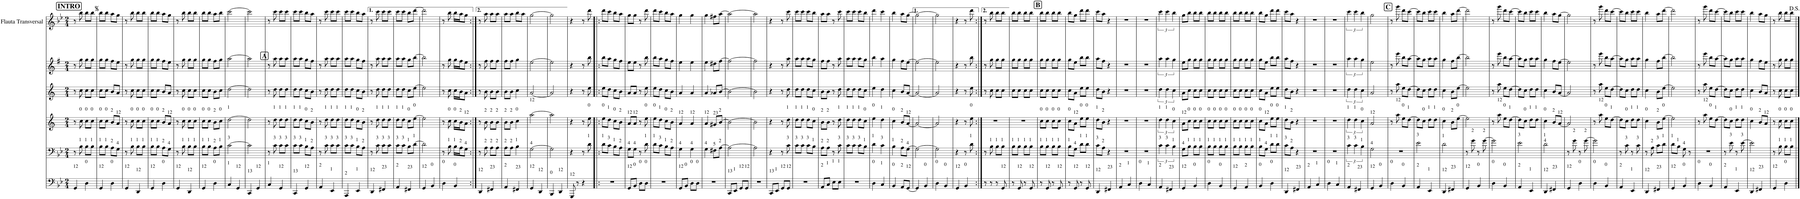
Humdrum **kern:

**kern	**kern	**kern	**kern	**kern	**kern
*part6	*part5	*part4	*part3	*part2	*part1
*staff6	*staff5	*staff4	*staff3	*staff2	*staff1
*I"Tuba	*I"Trombone	*I"Trompete em Bb	*I"Saxofone Tenor	*I"Saxofone Alto	*I"Flauta Transversal
*I'Tba	*I'Trb	*I'Tpt	*	*	*I'Fl.
*clefF4	*clefF4	*clefG2	*clefG2	*clefG2	*clefG2
*	*	*Trd1c2	*Trd8c14	*Trd5c9	*
*k[b-e-]	*k[b-e-]	*k[]	*k[]	*k[f#]	*k[b-e-]
*M2/4	*M2/4	*M2/4	*M2/4	*M2/4	*M2/4
!!LO:REH:place=s1:a:B:cj:fs=14:t=INTRO
=1	=1	=1	=1	=1	=1
!LO:TX:a:t=12	!	!	!	!	!
4GG/	8r	8r	8r	8r	8r
!	!	!LO:TX:a:t=0	!	!	!
!	!LO:TX:a:t=1	!	!	!	!
.	8B-\	8cc\	8cc\	8gg\	8bb-\
!	!	!LO:TX:a:t=0	!	!	!
!	!LO:TX:a:t=1	!	!	!	!
!LO:TX:a:t=0	!	!	!	!	!
4D\	8B-\L	8cc\L	8cc\L	8gg\L	8bb-\L
!	!	!LO:TX:a:t=0	!	!	!
!	!LO:TX:a:t=1	!	!	!	!
.	8B-\J	8cc\J	8cc\J	8gg\J	8bb-\J
=2	=2	=2	=2	=2	=2
!	!	!LO:TX:a:t=0	!	!	!
!	!LO:TX:a:t=1	!	!	!	!
!LO:TX:a:t=12	!	!	!	!	!
4GG/	8B-\L	8cc\L	8cc\L	8gg\L	8bb-\L
!	!	!LO:TX:a:t=0	!	!	!
!	!LO:TX:a:t=1	!	!	!	!
.	8B-\J	8cc\J	8cc\J	8gg\J	8bb-\J
!	!	!LO:TX:a:t=2	!	!	!
!	!LO:TX:a:t=2	!	!	!	!
!LO:TX:a:t=0	!	!	!	!	!
4D\	8A\L	8b/L	8b/L	8ff#\L	8aa\L
!	!	!LO:TX:a:t=12	!	!	!
!	!LO:TX:a:t=4	!	!	!	!
.	8G\J	8a/J	8a/J	8ee\J	8gg\J
=3	=3	=3	=3	=3	=3
!LO:TX:a:t=12	!	!	!	!	!
4GG/	8r	8r	8r	8r	8r
!	!	!LO:TX:a:t=0	!	!	!
!	!LO:TX:a:t=1	!	!	!	!
.	8B-\	8cc\	8cc\	8gg\	8bb-\
!	!	!LO:TX:a:t=0	!	!	!
!	!LO:TX:a:t=1	!	!	!	!
!LO:TX:a:t=12	!	!	!	!	!
4DD/	8B-\L	8cc\L	8cc\L	8gg\L	8bb-\L
!	!	!LO:TX:a:t=0	!	!	!
!	!LO:TX:a:t=1	!	!	!	!
.	8B-\J	8cc\J	8cc\J	8gg\J	8bb-\J
=4	=4	=4	=4	=4	=4
!	!	!LO:TX:a:t=0	!	!	!
!	!LO:TX:a:t=1	!	!	!	!
!LO:TX:a:t=12	!	!	!	!	!
4GG/	8B-\L	8cc\L	8cc\L	8gg\L	8bb-\L
!	!	!LO:TX:a:t=0	!	!	!
!	!LO:TX:a:t=1	!	!	!	!
.	8B-\J	8cc\J	8cc\J	8gg\J	8bb-\J
!	!	!LO:TX:a:t=2	!	!	!
!	!LO:TX:a:t=2	!	!	!	!
!LO:TX:a:t=0	!	!	!	!	!
4D\	8A\L	8b/L	8b/L	8ff#\L	8aa\L
!	!	!LO:TX:a:t=12	!	!	!
!	!LO:TX:a:t=4	!	!	!	!
.	8G\J	8a/J	8a/J	8ee\J	8gg\J
=5	=5	=5	=5	=5	=5
!LO:TX:a:t=12	!	!	!	!	!
4GG/	8r	8r	8r	8r	8r
!	!	!LO:TX:a:t=0	!	!	!
!	!LO:TX:a:t=1	!	!	!	!
.	8B-\	8cc\	8cc\	8gg\	8bb-\
!	!	!LO:TX:a:t=0	!	!	!
!	!LO:TX:a:t=1	!	!	!	!
!LO:TX:a:t=12	!	!	!	!	!
4DD/	8B-\L	8cc\L	8cc\L	8gg\L	8bb-\L
!	!	!LO:TX:a:t=0	!	!	!
!	!LO:TX:a:t=1	!	!	!	!
.	8B-\J	8cc\J	8cc\J	8gg\J	8bb-\J
=6	=6	=6	=6	=6	=6
!	!	!LO:TX:a:t=0	!	!	!
!	!LO:TX:a:t=1	!	!	!	!
!LO:TX:a:t=12	!	!	!	!	!
4GG/	8B-\L	8cc\L	8cc\L	8gg\L	8bb-\L
!	!	!LO:TX:a:t=0	!	!	!
!	!LO:TX:a:t=1	!	!	!	!
.	8B-\J	8cc\J	8cc\J	8gg\J	8bb-\J
!	!	!LO:TX:a:t=2	!	!	!
!	!LO:TX:a:t=2	!	!	!	!
!LO:TX:a:t=0	!	!	!	!	!
4D\	8A\L	8b\L	8b\L	8ff#\L	8aa\L
!	!	!LO:TX:a:t=0	!	!	!
!	!LO:TX:a:t=1	!	!	!	!
.	8B-\J	8cc\J	8cc\J	8gg\J	8bb-\J
=7	=7	=7	=7	=7	=7
!	!	!LO:TX:a:t=1	!	!	!
!	!LO:TX:a:t=3	!	!	!	!
!LO:TX:a:t=1	!	!	!	!	!
4C/	[2c\	[2dd\	[2dd\	[2aa\	[2ccc\
!LO:TX:a:t=12	!	!	!	!	!
4GG/	.	.	.	.	.
=8	=8	=8	=8	=8	=8
!LO:TX:a:t=13	!	!	!	!	!
4CC/	2c\]	2dd\]	2dd\]	2aa\]	2ccc\]
!LO:TX:a:t=12	!	!	!	!	!
4GG/	.	.	.	.	.
=9	=9	=9	=9	=9	=9
!LO:TX:a:t=1	!	!	!	!	!
4C/	8r	8r	8r	8r	8r
!	!	!LO:TX:a:t=1	!	!	!
!	!LO:TX:a:t=3	!	!	!	!
.	8c\	8dd\	8dd\	8aa\	8ccc\
!	!	!LO:TX:a:t=1	!	!	!
!	!LO:TX:a:t=3	!	!	!	!
!LO:TX:a:t=12	!	!	!	!	!
4GG/	8c\L	8dd\L	8dd\L	8aa\L	8ccc\L
!	!	!LO:TX:a:t=1	!	!	!
!	!LO:TX:a:t=3	!	!	!	!
.	8c\J	8dd\J	8dd\J	8aa\J	8ccc\J
=10	=10	=10	=10	=10	=10
!	!	!LO:TX:a:t=1	!	!	!
!	!LO:TX:a:t=3	!	!	!	!
!LO:TX:a:t=13	!	!	!	!	!
4CC/	8c\L	8dd\L	8dd\L	8aa\L	8ccc\L
!	!	!LO:TX:a:t=1	!	!	!
!	!LO:TX:a:t=3	!	!	!	!
.	8c\J	8dd\J	8dd\J	8aa\J	8ccc\J
!	!	!LO:TX:a:t=0	!	!	!
!	!LO:TX:a:t=1	!	!	!	!
!LO:TX:a:t=12	!	!	!	!	!
4GG/	8B-\L	8cc\L	8cc\L	8gg\L	8bb-\L
!	!	!LO:TX:a:t=2	!	!	!
!	!LO:TX:a:t=2	!	!	!	!
.	8A\J	8b\J	8b\J	8ff#\J	8aa\J
=11	=11	=11	=11	=11	=11
!LO:TX:a:t=2	!	!	!	!	!
4AA/	8r	8r	8r	8r	8r
!	!	!LO:TX:a:t=1	!	!	!
!	!LO:TX:a:t=3	!	!	!	!
.	8c\	8dd\	8dd\	8aa\	8ccc\
!	!	!LO:TX:a:t=1	!	!	!
!	!LO:TX:a:t=3	!	!	!	!
!LO:TX:a:t=1	!	!	!	!	!
4EE-/	8c\L	8dd\L	8dd\L	8aa\L	8ccc\L
!	!	!LO:TX:a:t=1	!	!	!
!	!LO:TX:a:t=3	!	!	!	!
.	8c\J	8dd\J	8dd\J	8aa\J	8ccc\J
=12	=12	=12	=12	=12	=12
!	!	!LO:TX:a:t=1	!	!	!
!	!LO:TX:a:t=3	!	!	!	!
!LO:TX:a:t=2	!	!	!	!	!
4AAA/	8c\L	8dd\L	8dd\L	8aa\L	8ccc\L
!	!	!LO:TX:a:t=1	!	!	!
!	!LO:TX:a:t=3	!	!	!	!
.	8c\J	8dd\J	8dd\J	8aa\J	8ccc\J
!	!	!LO:TX:a:t=0	!	!	!
!	!LO:TX:a:t=1	!	!	!	!
!LO:TX:a:t=1	!	!	!	!	!
4EE-/	8B-\L	8cc\L	8cc\L	8gg\L	8bb-\L
!	!	!LO:TX:a:t=2	!	!	!
!	!LO:TX:a:t=2	!	!	!	!
.	8A\J	8b\J	8b\J	8ff#\J	8aa\J
=13	=13	=13	=13	=13	=13
!LO:TX:a:t=12	!	!	!	!	!
4DD/	8r	8r	8r	8r	8r
!	!	!LO:TX:a:t=1	!	!	!
!	!LO:TX:a:t=3	!	!	!	!
.	8c\	8dd\	8dd\	8aa\	8ccc\
!	!	!LO:TX:a:t=1	!	!	!
!	!LO:TX:a:t=3	!	!	!	!
!LO:TX:a:t=23	!	!	!	!	!
4FF#X/	8c\L	8dd\L	8dd\L	8aa\L	8ccc\L
!	!	!LO:TX:a:t=1	!	!	!
!	!LO:TX:a:t=3	!	!	!	!
.	8c\J	8dd\J	8dd\J	8aa\J	8ccc\J
=14	=14	=14	=14	=14	=14
!	!	!LO:TX:a:t=1	!	!	!
!	!LO:TX:a:t=3	!	!	!	!
!LO:TX:a:t=2	!	!	!	!	!
4AA/	8c\L	8dd\L	8dd\L	8aa\L	8ccc\L
!	!	!LO:TX:a:t=1	!	!	!
!	!LO:TX:a:t=3	!	!	!	!
.	8c\J	8dd\J	8dd\J	8aa\J	8ccc\J
!	!	!LO:TX:a:t=0	!	!	!
!	!LO:TX:a:t=1	!	!	!	!
!LO:TX:a:t=23	!	!	!	!	!
4FF#X/	8B-\L	8cc\L	8cc\L	8gg\L	8bb-\L
!	!	!LO:TX:a:t=0	!	!	!
!	!LO:TX:a:t=1	!	!	!	!
.	[8d\J	[8ee\J	[8ee\J	[8bb\J	[8ddd\J
=15	=15	=15	=15	=15	=15
!LO:TX:a:t=12	!	!	!	!	!
4GG/	2d\]	2ee\]	2ee\]	2bb\]	2ddd\]
!LO:TX:a:t=0	!	!	!	!	!
4BB-/	.	.	.	.	.
=16	=16	=16	=16	=16	=16
!LO:TX:a:t=0	!	!	!	!	!
4D\	8r	8r	8r	8r	8r
!	!	!LO:TX:a:t=0	!	!	!
!	!LO:TX:a:t=1	!	!	!	!
.	8B-\	8cc\	8cc\	8gg\	8bb-\
!	!	!LO:TX:a:t=0	!	!	!
!	!LO:TX:a:t=1	!	!	!	!
!LO:TX:a:t=0	!	!	!	!	!
4BB-/	16B-\LL	16cc\LL	16cc\LL	16gg\LL	16bb-\LL
!	!	!LO:TX:a:t=2	!	!	!
!	!LO:TX:a:t=2	!	!	!	!
.	16A\J	16b\J	16b\J	16ff#\J	16aa\J
!	!	!LO:TX:a:t=12	!	!	!
!	!LO:TX:a:t=4	!	!	!	!
.	8G\J	8a\J	8a\J	8ee\J	8gg\J
=17:|!	=17:|!	=17:|!	=17:|!	=17:|!	=17:|!
!LO:TX:a:t=12	!	!	!	!	!
4DD/	8r	8r	8r	8r	8r
!	!	!LO:TX:a:t=2	!	!	!
!	!LO:TX:a:t=2	!	!	!	!
.	8A\	8b\	8b\	8ff#\	8aa\
!	!	!LO:TX:a:t=2	!	!	!
!	!LO:TX:a:t=2	!	!	!	!
!LO:TX:a:t=23	!	!	!	!	!
4FF#X/	8A\L	8b\L	8b\L	8ff#\L	8aa\L
!	!	!LO:TX:a:t=2	!	!	!
!	!LO:TX:a:t=2	!	!	!	!
.	8A\J	8b\J	8b\J	8ff#\J	8aa\J
=18	=18	=18	=18	=18	=18
!	!	!LO:TX:a:t=2	!	!	!
!	!LO:TX:a:t=2	!	!	!	!
!LO:TX:a:t=2	!	!	!	!	!
4AA/	8A\L	8b\L	8b\L	8ff#\L	8aa\L
!	!	!LO:TX:a:t=2	!	!	!
!	!LO:TX:a:t=2	!	!	!	!
.	8A\J	8b\J	8b\J	8ff#\J	8aa\J
!	!	!LO:TX:a:t=0	!	!	!
!	!LO:TX:a:t=1	!	!	!	!
!LO:TX:a:t=23	!	!	!	!	!
4FF#X/	4B-\	4cc\	4cc\	4gg\	8bb-\L
.	.	.	.	.	8aa\J
=19	=19	=19	=19	=19	=19
!	!	!LO:TX:a:t=12	!	!	!
!	!LO:TX:a:t=4	!	!	!	!
!LO:TX:a:t=12	!	!	!	!	!
4GG/	[2G\	[2aa\	[2a/	[2ee\	[2gg\
!LO:TX:a:t=12	!	!	!	!	!
4DD/	.	.	.	.	.
=20	=20	=20	=20	=20	=20
!LO:TX:a:t=0	!	!	!	!	!
4BBB-/	2G\]	2aa\]	2a/]	2ee\]	2gg\]
!LO:TX:a:t=12	!	!	!	!	!
4DD/	.	.	.	.	.
!!LO:REH:place=s1:b:B:cj:fs=14:t=A:qo=1.5
=21	=21	=21	=21	=21	=21
!LO:TX:a:t=12	!	!	!	!	!
8GGG/	4r	4r	4r	4r	4r
8r	.	.	.	.	.
4r	8r	8r	8r	8r	8r
!	!	!LO:TX:a:t=0	!	!	!
!	!LO:TX:a:t=1	!	!	!	!
.	8d\	8ee\	8ee\	8bb\	8ddd\
=22!|:	=22!|:	=22!|:	=22!|:	=22!|:	=22!|:
!	!	!LO:TX:a:t=0	!	!	!
!	!LO:TX:a:t=1	!	!	!	!
2r	8d\L	8ee\L	8ee\L	8bb\L	8ddd\L
!	!	!LO:TX:a:t=1	!	!	!
!	!LO:TX:a:t=3	!	!	!	!
.	8c\J	8dd\J	8dd\J	8aa\J	8ccc\J
!	!	!LO:TX:a:t=0	!	!	!
!	!LO:TX:a:t=1	!	!	!	!
.	8B-\L	8cc\L	8cc\L	8gg\L	8bb-\L
!	!	!LO:TX:a:t=2	!	!	!
!	!LO:TX:a:t=2	!	!	!	!
.	8A\J	8b\J	8b\J	8ff#\J	8aa\J
=23	=23	=23	=23	=23	=23
!	!	!LO:TX:a:t=12	!	!	!
!	!LO:TX:a:t=4	!	!	!	!
!LO:TX:a:t=12	!	!	!	!	!
8GG/L	8G\L	8a/L	8a/L	8ee\L	8gg\L
!	!	!LO:TX:a:t=12	!	!	!
!	!LO:TX:a:t=4	!	!	!	!
!LO:TX:a:t=0	!	!	!	!	!
8BB-/J	8G\J	8a/J	8a/J	8ee\J	8gg\J
!LO:TX:a:t=0	!	!	!	!	!
8D\L	8r	8r	8r	8r	8r
!	!	!LO:TX:a:t=0	!	!	!
!	!LO:TX:a:t=1	!	!	!	!
!LO:TX:a:t=0	!	!	!	!	!
8D\J	8d\	8ee\	8ee\	8bb\	8ddd\
=24	=24	=24	=24	=24	=24
!	!	!LO:TX:a:t=0	!	!	!
!	!LO:TX:a:t=1	!	!	!	!
2r	8d\L	8ee\L	8ee\L	8bb\L	8ddd\L
!	!	!LO:TX:a:t=1	!	!	!
!	!LO:TX:a:t=3	!	!	!	!
.	8c\J	8dd\J	8dd\J	8aa\J	8ccc\J
!	!	!LO:TX:a:t=0	!	!	!
!	!LO:TX:a:t=1	!	!	!	!
.	8B-\L	8cc\L	8cc\L	8gg\L	8bb-\L
!	!	!LO:TX:a:t=2	!	!	!
!	!LO:TX:a:t=2	!	!	!	!
.	8A\J	8b\J	8b\J	8ff#\J	8aa\J
=25	=25	=25	=25	=25	=25
!	!	!LO:TX:a:t=12	!	!	!
!	!LO:TX:a:t=4	!	!	!	!
!LO:TX:a:t=12	!	!	!	!	!
8GG/L	4G\	4a/	4a/	4ee\	4gg\
!LO:TX:a:t=0	!	!	!	!	!
8BB-/J	.	.	.	.	.
!	!	!LO:TX:a:t=12	!	!	!
!	!LO:TX:a:t=4	!	!	!	!
!LO:TX:a:t=0	!	!	!	!	!
8D\L	4G\	4a/	4a/	4ee\	4gg\
!LO:TX:a:t=0	!	!	!	!	!
8D\J	.	.	.	.	.
=26	=26	=26	=26	=26	=26
!	!	!LO:TX:a:t=12	!	!	!
!	!LO:TX:a:t=4	!	!	!	!
2r	4G\	4a/	4a/	4ee\	4gg\
!	!	!LO:TX:a:t=23	!	!	!
!	!LO:TX:a:t=5	!	!	!	!
.	8F#X\L	8g#X/L	8a-X/L	8dd#X\L	8ff#X\L
!	!	!LO:TX:a:t=2	!	!	!
!	!LO:TX:a:t=2	!	!	!	!
.	[8A\J	[8b/J	[8b/J	[8ff#\J	[8aa\J
=27	=27	=27	=27	=27	=27
!LO:TX:a:t=13	!	!	!	!	!
8CC/L	2A\_	2b\_	2b\_	2ff#\_	2aa\_
!LO:TX:a:t=1	!	!	!	!	!
8EE-/J	.	.	.	.	.
!LO:TX:a:t=12	!	!	!	!	!
8GG/L	.	.	.	.	.
!LO:TX:a:t=12	!	!	!	!	!
8GG/J	.	.	.	.	.
=28	=28	=28	=28	=28	=28
2r	2A\]	2b\]	2b\]	2ff#\]	2aa\]
=29	=29	=29	=29	=29	=29
!LO:TX:a:t=13	!	!	!	!	!
8CC/L	4r	4r	4r	4r	4r
!LO:TX:a:t=1	!	!	!	!	!
8EE-/J	.	.	.	.	.
!LO:TX:a:t=12	!	!	!	!	!
8GG/L	8r	8r	8r	8r	8r
!	!	!LO:TX:a:t=1	!	!	!
!	!LO:TX:a:t=3	!	!	!	!
!LO:TX:a:t=12	!	!	!	!	!
8GG/J	8c\	8dd\	8dd\	8aa\	8ccc\
=30	=30	=30	=30	=30	=30
!	!	!LO:TX:a:t=1	!	!	!
!	!LO:TX:a:t=3	!	!	!	!
2r	8c\L	8dd\L	8dd\L	8aa\L	8ccc\L
!	!	!LO:TX:a:t=1	!	!	!
!	!LO:TX:a:t=3	!	!	!	!
.	8c\J	8dd\J	8dd\J	8aa\J	8ccc\J
!	!	!LO:TX:a:t=1	!	!	!
!	!LO:TX:a:t=3	!	!	!	!
.	8c\L	8dd\L	8dd\L	8aa\L	8ccc\L
!	!	!LO:TX:a:t=0	!	!	!
!	!LO:TX:a:t=1	!	!	!	!
.	8B-\J	8cc\J	8cc\J	8gg\J	8bb-\J
=31	=31	=31	=31	=31	=31
!	!	!LO:TX:a:t=2	!	!	!
!	!LO:TX:a:t=2	!	!	!	!
!LO:TX:a:t=2	!	!	!	!	!
8AA/L	8A\L	8b\L	8b\L	8ff#\L	8aa\L
!	!	!LO:TX:a:t=2	!	!	!
!	!LO:TX:a:t=2	!	!	!	!
!LO:TX:a:t=1	!	!	!	!	!
8C/J	8A\J	8b\J	8b\J	8ff#\J	8aa\J
!LO:TX:a:t=1	!	!	!	!	!
8E-\L	8r	8r	8r	8r	8r
!	!	!LO:TX:a:t=1	!	!	!
!	!LO:TX:a:t=3	!	!	!	!
!LO:TX:a:t=1	!	!	!	!	!
8E-\J	8c\	8dd\	8dd\	8aa\	8ccc\
=32	=32	=32	=32	=32	=32
!	!	!LO:TX:a:t=1	!	!	!
!	!LO:TX:a:t=3	!	!	!	!
2r	8c\L	8dd\L	8dd\L	8aa\L	8ccc\L
!	!	!LO:TX:a:t=1	!	!	!
!	!LO:TX:a:t=3	!	!	!	!
.	8c\J	8dd\J	8dd\J	8aa\J	8ccc\J
!	!	!LO:TX:a:t=1	!	!	!
!	!LO:TX:a:t=3	!	!	!	!
.	8c\L	8dd\L	8dd\L	8aa\L	8ccc\L
!	!	!LO:TX:a:t=0	!	!	!
!	!LO:TX:a:t=1	!	!	!	!
.	8B-\J	8cc\J	8cc\J	8gg\J	8bb-\J
=33	=33	=33	=33	=33	=33
!	!	!LO:TX:a:t=0	!	!	!
!	!LO:TX:a:t=1	!	!	!	!
!LO:TX:a:t=0	!	!	!	!	!
4D\	4d\	4ee\	4ee\	4bb\	4ddd\
!	!	!LO:TX:a:t=1	!	!	!
!	!LO:TX:a:t=3	!	!	!	!
!LO:TX:a:t=1	!	!	!	!	!
4C/	4c\	4dd\	4dd\	4aa\	4ccc\
=34	=34	=34	=34	=34	=34
!	!	!LO:TX:a:t=0	!	!	!
!	!LO:TX:a:t=1	!	!	!	!
!LO:TX:a:t=0	!	!	!	!	!
4BB-/	4B-\	4cc\	4cc\	4gg\	4bb-\
!	!	!LO:TX:a:t=2	!	!	!
!	!LO:TX:a:t=2	!	!	!	!
!LO:TX:a:t=2	!	!	!	!	!
8AA/L	8A\L	8b/L	8b/L	8ff#\L	8aa\L
!	!	!LO:TX:a:t=12	!	!	!
!	!LO:TX:a:t=4	!	!	!	!
!LO:TX:a:t=12	!	!	!	!	!
[8GG/J	[8G\J	[8a/J	[8a/J	[8ee\J	[8gg\J
=35	=35	=35	=35	=35	=35
4GG/]	2G\_	2a/_	2a/_	2ee\_	2gg\_
!LO:TX:a:t=0	!	!	!	!	!
4BB-/	.	.	.	.	.
=36	=36	=36	=36	=36	=36
!LO:TX:a:t=0	!	!	!	!	!
4D\	2G\]	2a/]	2a/]	2ee\]	2gg\]
!LO:TX:a:t=0	!	!	!	!	!
4BB-/	.	.	.	.	.
=37	=37	=37	=37	=37	=37
!LO:TX:a:t=12	!	!	!	!	!
4GG/	4r	4r	4r	4r	4r
!LO:TX:a:t=0	!	!	!	!	!
4BB-/	8r	8r	8r	8r	8r
!	!	!LO:TX:a:t=0	!	!	!
!	!LO:TX:a:t=1	!	!	!	!
.	8d\	8ee\	8ee\	8bb\	8ddd\
=38:|!	=38:|!	=38:|!	=38:|!	=38:|!	=38:|!
8r	8r	2r	8r	8r	8r
!	!LO:TX:a:t=1	!	!	!	!
8r	8B-\	.	8cc\	8gg\	8bb-\
!	!LO:TX:a:t=1	!	!	!	!
8r	8B-\L	.	8cc\L	8gg\L	8bb-\L
!	!LO:TX:a:t=1	!	!	!	!
!LO:TX:a:t=12	!	!	!	!	!
8GG/	8B-\J	.	8cc\J	8gg\J	8bb-\J
=39	=39	=39	=39	=39	=39
!	!LO:TX:a:t=1	!	!	!	!
8r	8B-\L	2r	8cc\L	8gg\L	8bb-\L
!	!LO:TX:a:t=1	!	!	!	!
!LO:TX:a:t=12	!	!	!	!	!
8GG/	8B-\J	.	8cc\J	8gg\J	8bb-\J
!	!LO:TX:a:t=1	!	!	!	!
8r	8B-\L	.	8cc\L	8gg\L	8bb-\L
!	!LO:TX:a:t=1	!	!	!	!
!LO:TX:a:t=12	!	!	!	!	!
8GG/	8B-\J	.	8cc\J	8gg\J	8bb-\J
!!LO:REH:place=s1:a:B:cj:fs=14:t=B:qo=0.5
=40	=40	=40	=40	=40	=40
!	!	!LO:TX:a:t=0	!	!	!
!	!LO:TX:a:t=1	!	!	!	!
8r	8B-\L	8cc\L	8cc\L	8gg\L	8bb-\L
!	!	!LO:TX:a:t=0	!	!	!
!	!LO:TX:a:t=1	!	!	!	!
!LO:TX:a:t=12	!	!	!	!	!
8GG/	8B-\J	8cc\J	8cc\J	8gg\J	8bb-\J
!	!	!LO:TX:a:t=0	!	!	!
!	!LO:TX:a:t=1	!	!	!	!
8r	8B-\L	8cc\L	8cc\L	8gg\L	8bb-\L
!	!	!LO:TX:a:t=0	!	!	!
!	!LO:TX:a:t=1	!	!	!	!
!LO:TX:a:t=12	!	!	!	!	!
8GG/	8B-\J	8cc\J	8cc\J	8gg\J	8bb-\J
=41	=41	=41	=41	=41	=41
!	!	!LO:TX:a:t=0	!	!	!
!	!LO:TX:a:t=1	!	!	!	!
8r	8B-\L	8cc\L	8cc\L	8gg\L	8bb-\L
!	!	!LO:TX:a:t=12	!	!	!
!	!LO:TX:a:t=4	!	!	!	!
!LO:TX:a:t=12	!	!	!	!	!
8GG/	8G\J	8a\J	8a\J	8ee\J	8gg\J
!	!	!LO:TX:a:t=0	!	!	!
!	!LO:TX:a:t=1	!	!	!	!
8r	8d\L	8ee\L	8ee\L	8bb\L	8ddd\L
!	!	!LO:TX:a:t=0	!	!	!
!	!LO:TX:a:t=1	!	!	!	!
!LO:TX:a:t=12	!	!	!	!	!
8GG/	8d\J	8ee\J	8ee\J	8bb\J	8ddd\J
=42	=42	=42	=42	=42	=42
!	!	!LO:TX:a:t=1	!	!	!
!	!LO:TX:a:t=3	!	!	!	!
!LO:TX:a:t=12	!	!	!	!	!
4DD/	8c\L	8dd\L	8dd\L	8aa\L	8ccc\L
!	!	!LO:TX:a:t=2	!	!	!
!	!LO:TX:a:t=2	!	!	!	!
.	8A\J	8b\J	8b\J	8ff#\J	8aa\J
!LO:TX:a:t=23	!	!	!	!	!
4FF#X/	4r	4r	4r	4r	4r
=43	=43	=43	=43	=43	=43
!LO:TX:a:t=2	!	!	!	!	!
4AA/	2r	2r	2r	2r	2r
!LO:TX:a:t=1	!	!	!	!	!
4C/	.	.	.	.	.
=44	=44	=44	=44	=44	=44
!LO:TX:a:t=0	!	!	!	!	!
4D\	2r	2r	2r	2r	2r
!LO:TX:a:t=1	!	!	!	!	!
4C/	.	.	.	.	.
=45	=45	=45	=45	=45	=45
!	!	!LO:TX:a:t=1	!	!	!
!	!LO:TX:a:t=3	!	!	!	!
!LO:TX:a:t=2	!	!	!	!	!
4AA/	6c\	6dd\	6dd\	6aa\	6ccc\
!	!	!LO:TX:a:t=1	!	!	!
!	!LO:TX:a:t=3	!	!	!	!
.	6c\	6dd\	6dd\	6aa\	6ccc\
!LO:TX:a:t=23	!	!	!	!	!
4FF#X/	.	.	.	.	.
!	!	!LO:TX:a:t=0	!	!	!
!	!LO:TX:a:t=1	!	!	!	!
.	6B-\	6cc\	6cc\	6gg\	6bb-\
=46	=46	=46	=46	=46	=46
!	!	!LO:TX:a:t=12	!	!	!
!	!LO:TX:a:t=4	!	!	!	!
!LO:TX:a:t=12	!	!	!	!	!
4GG/	8G\L	8a\L	8a\L	8ee\L	8gg\L
!	!	!LO:TX:a:t=0	!	!	!
!	!LO:TX:a:t=1	!	!	!	!
.	8B-\J	8cc\J	8cc\J	8gg\J	8bb-\J
!	!	!LO:TX:a:t=0	!	!	!
!	!LO:TX:a:t=1	!	!	!	!
!LO:TX:a:t=0	!	!	!	!	!
4BB-/	8B-\L	8cc\L	8cc\L	8gg\L	8bb-\L
!	!	!LO:TX:a:t=0	!	!	!
!	!LO:TX:a:t=1	!	!	!	!
.	8B-\J	8cc\J	8cc\J	8gg\J	8bb-\J
=47	=47	=47	=47	=47	=47
!	!	!LO:TX:a:t=0	!	!	!
!	!LO:TX:a:t=1	!	!	!	!
!LO:TX:a:t=0	!	!	!	!	!
4D\	8B-\L	8cc\L	8cc\L	8gg\L	8bb-\L
!	!	!LO:TX:a:t=0	!	!	!
!	!LO:TX:a:t=1	!	!	!	!
.	8B-\J	8cc\J	8cc\J	8gg\J	8bb-\J
!	!	!LO:TX:a:t=0	!	!	!
!	!LO:TX:a:t=1	!	!	!	!
!LO:TX:a:t=0	!	!	!	!	!
4BB-/	8B-\L	8cc\L	8cc\L	8gg\L	8bb-\L
!	!	!LO:TX:a:t=0	!	!	!
!	!LO:TX:a:t=1	!	!	!	!
.	8B-\J	8cc\J	8cc\J	8gg\J	8bb-\J
=48	=48	=48	=48	=48	=48
!	!	!LO:TX:a:t=0	!	!	!
!	!LO:TX:a:t=1	!	!	!	!
!LO:TX:a:t=12	!	!	!	!	!
4GG/	8B-\L	8cc\L	8cc\L	8gg\L	8bb-\L
!	!	!LO:TX:a:t=0	!	!	!
!	!LO:TX:a:t=1	!	!	!	!
.	8B-\J	8cc\J	8cc\J	8gg\J	8bb-\J
!	!	!LO:TX:a:t=0	!	!	!
!	!LO:TX:a:t=1	!	!	!	!
!LO:TX:a:t=2	!	!	!	!	!
4AA/	8B-\L	8cc\L	8cc\L	8gg\L	8bb-\L
!	!	!LO:TX:a:t=0	!	!	!
!	!LO:TX:a:t=1	!	!	!	!
.	8B-\J	8cc\J	8cc\J	8gg\J	8bb-\J
=49	=49	=49	=49	=49	=49
!	!	!LO:TX:a:t=0	!	!	!
!	!LO:TX:a:t=1	!	!	!	!
!LO:TX:a:t=0	!	!	!	!	!
4BB-/	8B-\L	8cc\L	8cc\L	8gg\L	8bb-\L
!	!	!LO:TX:a:t=12	!	!	!
!	!LO:TX:a:t=4	!	!	!	!
.	8G\J	8a\J	8a\J	8ee\J	8gg\J
!	!	!LO:TX:a:t=0	!	!	!
!	!LO:TX:a:t=1	!	!	!	!
!LO:TX:a:t=0	!	!	!	!	!
4D\	8d\L	8ee\L	8ee\L	8bb\L	8ddd\L
!	!	!LO:TX:a:t=0	!	!	!
!	!LO:TX:a:t=1	!	!	!	!
.	8d\J	8ee\J	8ee\J	8bb\J	8ddd\J
=50	=50	=50	=50	=50	=50
!	!	!LO:TX:a:t=1	!	!	!
!	!LO:TX:a:t=3	!	!	!	!
!LO:TX:a:t=12	!	!	!	!	!
4DD/	8c\L	8dd\L	8dd\L	8aa\L	8ccc\L
!	!	!LO:TX:a:t=2	!	!	!
!	!LO:TX:a:t=2	!	!	!	!
.	8A\J	8b\J	8b\J	8ff#\J	8aa\J
!LO:TX:a:t=23	!	!	!	!	!
4FF#X/	4r	4r	4r	4r	4r
=51	=51	=51	=51	=51	=51
!LO:TX:a:t=2	!	!	!	!	!
4AA/	2r	2r	2r	2r	2r
!LO:TX:a:t=1	!	!	!	!	!
4C/	.	.	.	.	.
=52	=52	=52	=52	=52	=52
!LO:TX:a:t=0	!	!	!	!	!
4D\	2r	2r	2r	2r	2r
!LO:TX:a:t=1	!	!	!	!	!
4C/	.	.	.	.	.
=53	=53	=53	=53	=53	=53
!	!	!LO:TX:a:t=1	!	!	!
!	!LO:TX:a:t=3	!	!	!	!
!LO:TX:a:t=2	!	!	!	!	!
4AA/	6c\	6dd\	6dd\	6aa\	6ccc\
!	!	!LO:TX:a:t=1	!	!	!
!	!LO:TX:a:t=3	!	!	!	!
.	6c\	6dd\	6dd\	6aa\	6ccc\
!LO:TX:a:t=23	!	!	!	!	!
4FF#X/	.	.	.	.	.
!	!	!LO:TX:a:t=0	!	!	!
!	!LO:TX:a:t=1	!	!	!	!
.	6B-\	6cc\	6cc\	6gg\	6bb-\
=54	=54	=54	=54	=54	=54
!	!	!LO:TX:a:t=12	!	!	!
!	!LO:TX:a:t=4	!	!	!	!
!LO:TX:a:t=12	!	!	!	!	!
4GG/	2G\	2a/	2a/	2ee\	2gg\
!LO:TX:a:t=0	!	!	!	!	!
4BB-/	.	.	.	.	.
!!LO:REH:place=s1:a:B:cj:fs=14:t=C
=55	=55	=55	=55	=55	=55
!LO:TX:a:t=0	!	!	!	!	!
4D\	2r	8r	8r	8r	8r
!	!	!LO:TX:a:t=12	!	!	!
.	.	8aa\	8aa\	8eee\	8ggg\
!	!	!LO:TX:a:t=0	!	!	!
!LO:TX:a:t=0	!	!	!	!	!
4BB-/	.	8ee\L	8ee\L	8bb\L	8ddd\L
!	!	!LO:TX:a:t=1	!	!	!
.	.	[8dd\J	[8dd\J	[8aa\J	[8ccc\J
=56	=56	=56	=56	=56	=56
!	!LO:TX:a:t=3	!	!	!	!
!LO:TX:a:t=2	!	!	!	!	!
4AA/	2e-\	8dd\L]	8dd\L]	8aa\L]	8ccc\L]
!	!	!LO:TX:a:t=0	!	!	!
.	.	8cc\J	8cc\J	8gg\J	8bb-\J
!	!	!LO:TX:a:t=1	!	!	!
!LO:TX:a:t=1	!	!	!	!	!
4EE-/	.	8dd\L	8dd\L	8aa\L	8ccc\L
!	!	!LO:TX:a:t=1	!	!	!
.	.	8dd\J	8dd\J	8aa\J	8ccc\J
=57	=57	=57	=57	=57	=57
!	!	!LO:TX:a:t=0	!	!	!
!	!LO:TX:a:t=1	!	!	!	!
!LO:TX:a:t=12	!	!	!	!	!
4DD/	2d\	4cc\	4cc\	4gg\	4bb-\
!	!	!LO:TX:a:t=2	!	!	!
!LO:TX:a:t=23	!	!	!	!	!
4FF#X/	.	8b\L	8b\L	8ff#\L	8aa\L
!	!	!LO:TX:a:t=0	!	!	!
.	.	[8ee\J	[8ee\J	[8bb\J	[8ddd\J
=58	=58	=58	=58	=58	=58
!LO:TX:a:t=12	!	!	!	!	!
4GG/	8r	2ee\]	2ee\]	2bb\]	2ddd\]
!	!LO:TX:a:t=2	!	!	!	!
.	8g\	.	.	.	.
!LO:TX:a:t=0	!	!	!	!	!
4BB-/	8r	.	.	.	.
!	!LO:TX:a:t=2	!	!	!	!
.	[8g\	.	.	.	.
=59	=59	=59	=59	=59	=59
!LO:TX:a:t=0	!	!	!	!	!
4D\	2g\]	8r	8r	8r	8r
!	!	!LO:TX:a:t=12	!	!	!
.	.	8aa\	8aa\	8eee\	8ggg\
!	!	!LO:TX:a:t=0	!	!	!
!LO:TX:a:t=0	!	!	!	!	!
4BB-/	.	8ee\L	8ee\L	8bb\L	8ddd\L
!	!	!LO:TX:a:t=1	!	!	!
.	.	[8dd\J	[8dd\J	[8aa\J	[8ccc\J
=60	=60	=60	=60	=60	=60
!	!LO:TX:a:t=3	!	!	!	!
!LO:TX:a:t=2	!	!	!	!	!
4AA/	2e-\	8dd\L]	8dd\L]	8aa\L]	8ccc\L]
!	!	!LO:TX:a:t=0	!	!	!
.	.	8cc\J	8cc\J	8gg\J	8bb-\J
!	!	!LO:TX:a:t=1	!	!	!
!LO:TX:a:t=1	!	!	!	!	!
4EE-/	.	8dd\L	8dd\L	8aa\L	8ccc\L
!	!	!LO:TX:a:t=1	!	!	!
.	.	8dd\J	8dd\J	8aa\J	8ccc\J
=61	=61	=61	=61	=61	=61
!	!	!LO:TX:a:t=0	!	!	!
!	!LO:TX:a:t=1	!	!	!	!
!	!LO:TX:a:t=4	!	!	!	!
!LO:TX:a:t=12	!	!	!	!	!
4DD/	2d\	4cc\	4cc\	4gg\	4bb-\
!	!	!LO:TX:a:t=2	!	!	!
!LO:TX:a:t=23	!	!	!	!	!
4FF#X/	.	8b/L	8b/L	8ff#\L	8aa\L
!	!	!LO:TX:a:t=12	!	!	!
.	.	[8a/J	[8a/J	[8ee\J	[8gg\J
=62	=62	=62	=62	=62	=62
!LO:TX:a:t=12	!	!	!	!	!
4GG/	8r	2a/]	2a/]	2ee\]	2gg\]
!	!LO:TX:a:t=2	!	!	!	!
.	8g\	.	.	.	.
!LO:TX:a:t=0	!	!	!	!	!
4D\	8r	.	.	.	.
!	!LO:TX:a:t=2	!	!	!	!
.	[8g\	.	.	.	.
=63	=63	=63	=63	=63	=63
!LO:TX:a:t=0	!	!	!	!	!
4D\	2g\]	8r	8r	8r	8r
!	!	!LO:TX:a:t=12	!	!	!
.	.	8aa\	8aa\	8eee\	8ggg\
!	!	!LO:TX:a:t=0	!	!	!
!LO:TX:a:t=0	!	!	!	!	!
4BB-/	.	8ee\L	8ee\L	8bb\L	8ddd\L
!	!	!LO:TX:a:t=1	!	!	!
.	.	[8dd\J	[8dd\J	[8aa\J	[8ccc\J
=64	=64	=64	=64	=64	=64
!LO:TX:a:t=2	!	!	!	!	!
4AA/	8r	8dd\L]	8dd\L]	8aa\L]	8ccc\L]
!	!	!LO:TX:a:t=0	!	!	!
!	!LO:TX:a:t=3	!	!	!	!
.	8c\	8cc\J	8cc\J	8gg\J	8bb-\J
!	!	!LO:TX:a:t=1	!	!	!
!LO:TX:a:t=1	!	!	!	!	!
4EE-/	8r	8dd\L	8dd\L	8aa\L	8ccc\L
!	!	!LO:TX:a:t=1	!	!	!
!	!LO:TX:a:t=3	!	!	!	!
.	8c\	8dd\J	8dd\J	8aa\J	8ccc\J
=65	=65	=65	=65	=65	=65
!	!	!LO:TX:a:t=0	!	!	!
!LO:TX:a:t=12	!	!	!	!	!
4DD/	8r	4cc\	4cc\	4gg\	4bb-\
!	!LO:TX:a:t=2	!	!	!	!
.	8A\	.	.	.	.
!	!	!LO:TX:a:t=2	!	!	!
!	!LO:TX:a:t=3	!	!	!	!
!LO:TX:a:t=23	!	!	!	!	!
4FF#X/	8c\L	8b\L	8b\L	8ff#\L	8aa\L
!	!	!LO:TX:a:t=0	!	!	!
!	!LO:TX:a:t=1	!	!	!	!
.	8d\J	[8ee\J	[8ee\J	[8bb\J	[8ddd\J
=66	=66	=66	=66	=66	=66
!	!LO:TX:a:t=1	!	!	!	!
!LO:TX:a:t=12	!	!	!	!	!
4GG/	8d\L	2ee\]	2ee\]	2bb\]	2ddd\]
!	!LO:TX:a:t=1	!	!	!	!
.	8B-\J	.	.	.	.
!	!LO:TX:a:t=4	!	!	!	!
!LO:TX:a:t=0	!	!	!	!	!
4BB-/	8G\	.	.	.	.
.	8r	.	.	.	.
=67	=67	=67	=67	=67	=67
!LO:TX:a:t=0	!	!	!	!	!
4D\	2r	8r	8r	8r	8r
!	!	!LO:TX:a:t=12	!	!	!
.	.	8aa\	8aa\	8eee\	8ggg\
!	!	!LO:TX:a:t=0	!	!	!
!LO:TX:a:t=0	!	!	!	!	!
4BB-/	.	8ee\L	8ee\L	8bb\L	8ddd\L
!	!	!LO:TX:a:t=1	!	!	!
.	.	[8dd\J	[8dd\J	[8aa\J	[8ccc\J
=68	=68	=68	=68	=68	=68
!LO:TX:a:t=2	!	!	!	!	!
4AA/	8r	8dd\L]	8dd\L]	8aa\L]	8ccc\L]
!	!	!LO:TX:a:t=0	!	!	!
!	!LO:TX:a:t=3	!	!	!	!
.	8e-\	8cc\J	8cc\J	8gg\J	8bb-\J
!	!	!LO:TX:a:t=1	!	!	!
!LO:TX:a:t=1	!	!	!	!	!
4EE-/	8r	8dd\L	8dd\L	8aa\L	8ccc\L
!	!	!LO:TX:a:t=1	!	!	!
!	!LO:TX:a:t=3	!	!	!	!
.	[8e-\	8dd\J	8dd\J	8aa\J	8ccc\J
=69	=69	=69	=69	=69	=69
!	!	!LO:TX:a:t=0	!	!	!
!LO:TX:a:t=12	!	!	!	!	!
4DD/	2e-\]	4cc\	4cc\	4gg\	4bb-\
!	!	!LO:TX:a:t=2	!	!	!
!LO:TX:a:t=23	!	!	!	!	!
4FF#X/	.	8b/L	8b/L	8ff#\L	8aa\L
!	!	!LO:TX:a:t=12	!	!	!
.	.	8a/J	8a/J	8ee\J	8gg\J
=70	=70	=70	=70	=70	=70
!LO:TX:a:t=12	!	!	!	!	!
4GG/	8r	8r	8r	8r	8r
!	!	!LO:TX:a:t=0	!	!	!
!	!LO:TX:a:t=1	!	!	!	!
.	8B-\	8cc\	8cc\	8gg\	8bb-\
!	!	!LO:TX:a:t=0	!	!	!
!	!LO:TX:a:t=1	!	!	!	!
!LO:TX:a:t=0	!	!	!	!	!
4D\	8B-\L	8cc\L	8cc\L	8gg\L	8bb-\L
!	!	!LO:TX:a:t=0	!	!	!
!	!LO:TX:a:t=1	!	!	!	!
.	8B-\J	8cc\J	8cc\J	8gg\J	8bb-\J
==	==	==	==	==	==
*-	*-	*-	*-	*-	*-
